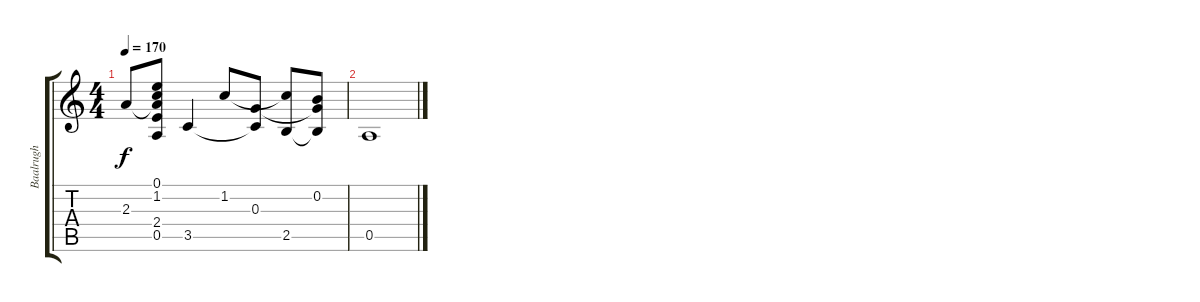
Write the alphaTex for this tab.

\track ("Baalrugh" "Baalrugh") {instrument acousticguitarsteel}
\staff {score tabs}
\tuning (E4 B3 G3 D3 A2 E2) {hide}
\ts (4 4)
\tempo 170
\clef g2
\ks c
2.3{t}.8{dy f} (0.1{t} 1.2{t} 2.3{t} 2.4{t} 0.5{t}).8 3.5.4 1.2.8 (0.3 3.5{t}).8 (1.2{t} 2.5).8 (0.2 0.3{t} 2.5{t}).8 |
0.5.1
